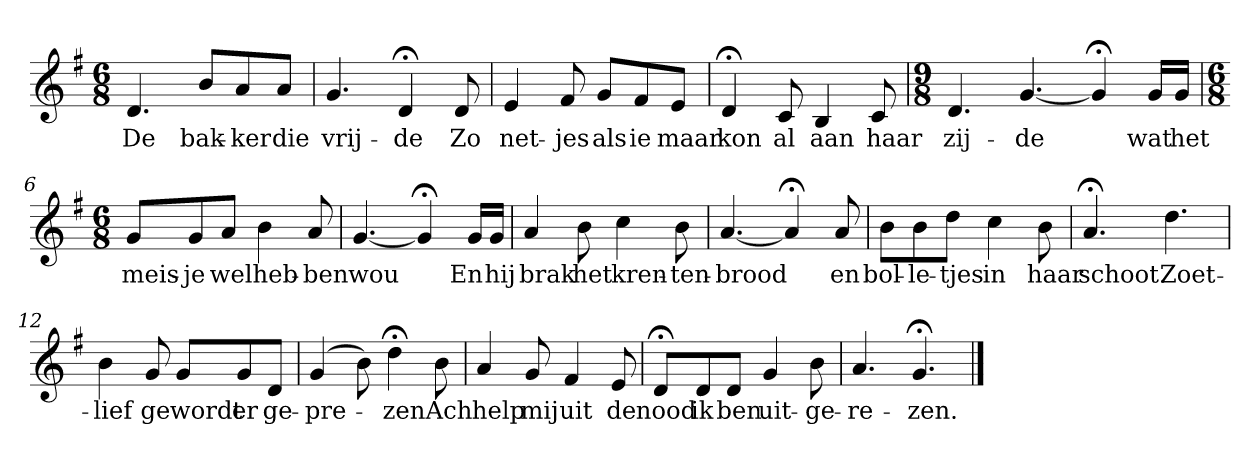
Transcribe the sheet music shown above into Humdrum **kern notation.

**kern	**text
*part1	*part1
*staff1	*staff1
*k[f#]	*
*G:	*
*M6/8	*
*MM120	*
=1	=1
4.d	De
8bL	bak-
8a	-ker
8aJ	die
=2	=2
4.g	vrij-
4d;<	-de
8d	Zo
=3	=3
4e	net-
8f#	-jes
8gL	als
8f#	ie
8eJ	maar
=4	=4
4d;<	kon
8c	al
4B	aan
8c	haar
=5	=5
*M9/8	*
4.d	zij-
[4.g	-de
4g;<]	.
16gLL	wat
16gJJ	het
=6	=6
*M6/8	*
8gL	meis-
8g	-je
8aJ	wel
4b	heb-
8a	-ben
=7	=7
[4.g	wou
4g;<]	.
16gLL	En
16gJJ	hij
=8	=8
4a	brak
8b	het
4cc	kren-
8b	-ten-
=9	=9
[4.a	-brood
4a;<]	.
8a	en
=10	=10
8bL	bol-
8b	-le-
8ddJ	-tjes
4cc	in
8b	haar
=11	=11
4.a;<	schoot.
4.dd	Zoet-
=12	=12
4b	-lief
8g	ge
8gL	wordt
8g	er
8dJ	ge-
=13	=13
(4g	-pre-
8b)	.
4dd;<	-zen
8b	Ach
=14	=14
4a	help
8g	mij
4f#	uit
8e	de
=15	=15
8d;<L	nood
8d	ik
8dJ	ben
4g	uit-
8b	-ge-
=16	=16
4.a	-re-
4.g;<	-zen.
==	==
*-	*-
